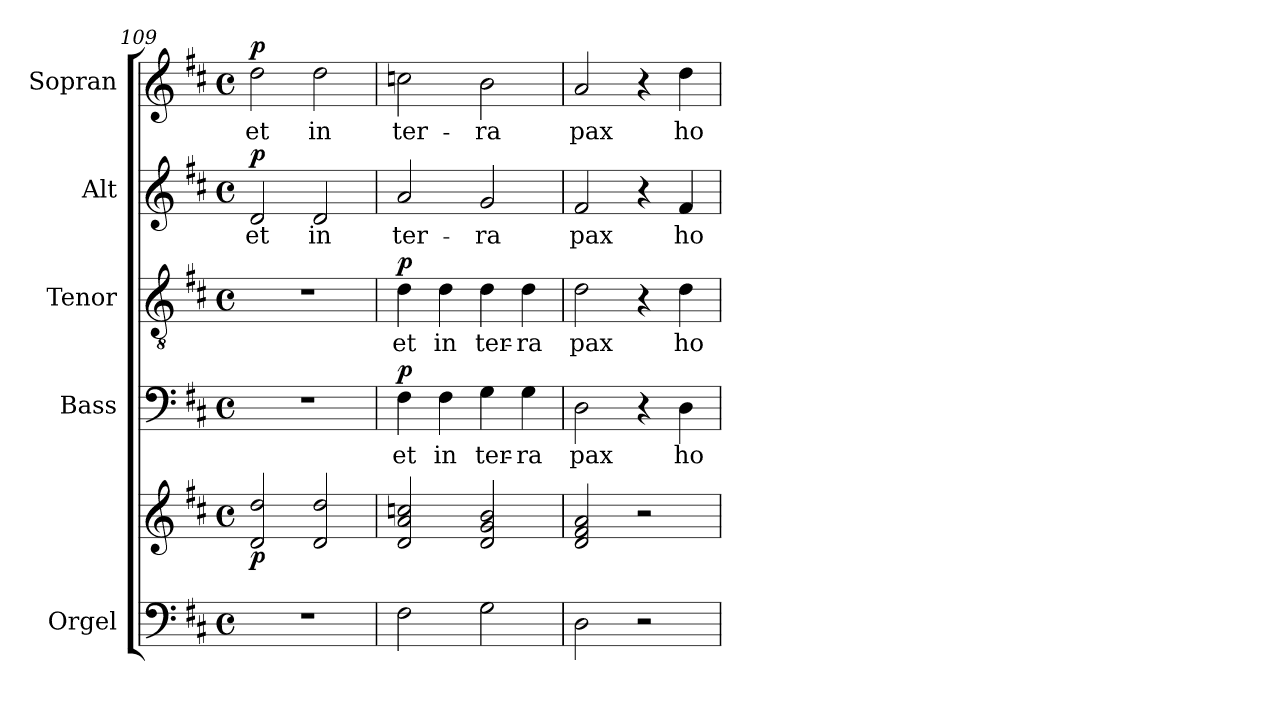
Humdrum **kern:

**kern	**kern	**dynam	**kern	**text	**dynam	**kern	**text	**dynam	**kern	**text	**dynam	**kern	**text	**dynam
*part5	*part5	*part5	*part4	*part4	*part4	*part3	*part3	*part3	*part2	*part2	*part2	*part1	*part1	*part1
*staff6	*staff5	*staff5/6	*staff4	*staff4	*staff4	*staff3	*staff3	*staff3	*staff2	*staff2	*staff2	*staff1	*staff1	*staff1
*I"Orgel	*	*	*I"Bass	*	*	*I"Tenor	*	*	*I"Alt	*	*	*I"Sopran	*	*
*I'Org.	*	*	*I'B.	*	*	*I'T.	*	*	*I'A.	*	*	*I'S.	*	*
*clefF4	*clefG2	*	*clefF4	*	*	*clefGv2	*	*	*clefG2	*	*	*clefG2	*	*
*k[f#c#]	*k[f#c#]	*	*k[f#c#]	*	*	*k[f#c#]	*	*	*k[f#c#]	*	*	*k[f#c#]	*	*
*D:	*D:	*	*D:	*	*	*D:	*	*	*D:	*	*	*D:	*	*
*M4/4	*M4/4	*	*M4/4	*	*	*M4/4	*	*	*M4/4	*	*	*M4/4	*	*
*met(c)	*met(c)	*	*met(c)	*	*	*met(c)	*	*	*met(c)	*	*	*met(c)	*	*
=109	=109	=109	=109	=109	=109	=109	=109	=109	=109	=109	=109	=109	=109	=109
!	!	!LO:DY:b	!	!	!	!	!	!	!	!LO:LY:b	!LO:DY:a	!	!LO:LY:b	!LO:DY:a
1r	2d/ 2dd/	p	1r	.	.	1r	.	.	2d/	et	p	2dd\	et	p
!	!	!	!	!	!	!	!	!	!	!LO:LY:b	!	!	!LO:LY:b	!
.	2d/ 2dd/	.	.	.	.	.	.	.	2d/	in	.	2dd\	in	.
=110	=110	=110	=110	=110	=110	=110	=110	=110	=110	=110	=110	=110	=110	=110
!	!	!	!	!LO:LY:b	!LO:DY:a	!	!LO:LY:b	!LO:DY:a	!	!LO:LY:b	!	!	!LO:LY:b	!
2F#\	2d/ 2a/ 2ccn/	.	4F#\	et	p	4d\	et	p	2a/	ter-	.	2ccn\	ter-	.
!	!	!	!	!LO:LY:b	!	!	!LO:LY:b	!	!	!	!	!	!	!
.	.	.	4F#\	in	.	4d\	in	.	.	.	.	.	.	.
!	!	!	!	!LO:LY:b	!	!	!LO:LY:b	!	!	!LO:LY:b	!	!	!LO:LY:b	!
2G\	2d/ 2g/ 2b/	.	4G\	ter-	.	4d\	ter-	.	2g/	-ra	.	2b\	-ra	.
!	!	!	!	!LO:LY:b	!	!	!LO:LY:b	!	!	!	!	!	!	!
.	.	.	4G\	-ra	.	4d\	-ra	.	.	.	.	.	.	.
=111	=111	=111	=111	=111	=111	=111	=111	=111	=111	=111	=111	=111	=111	=111
!	!	!	!	!LO:LY:b	!	!	!LO:LY:b	!	!	!LO:LY:b	!	!	!LO:LY:b	!
2D\	2d/ 2f#/ 2a/	.	2D\	pax	.	2d\	pax	.	2f#/	pax	.	2a/	pax	.
2r	2r	.	4r	.	.	4r	.	.	4r	.	.	4r	.	.
!	!	!	!	!LO:LY:b	!	!	!LO:LY:b	!	!	!LO:LY:b	!	!	!LO:LY:b	!
.	.	.	4D\	ho-	.	4d\	ho-	.	4f#/	ho-	.	4dd\	ho-	.
=	=	=	=	=	=	=	=	=	=	=	=	=	=	=
*-	*-	*-	*-	*-	*-	*-	*-	*-	*-	*-	*-	*-	*-	*-
